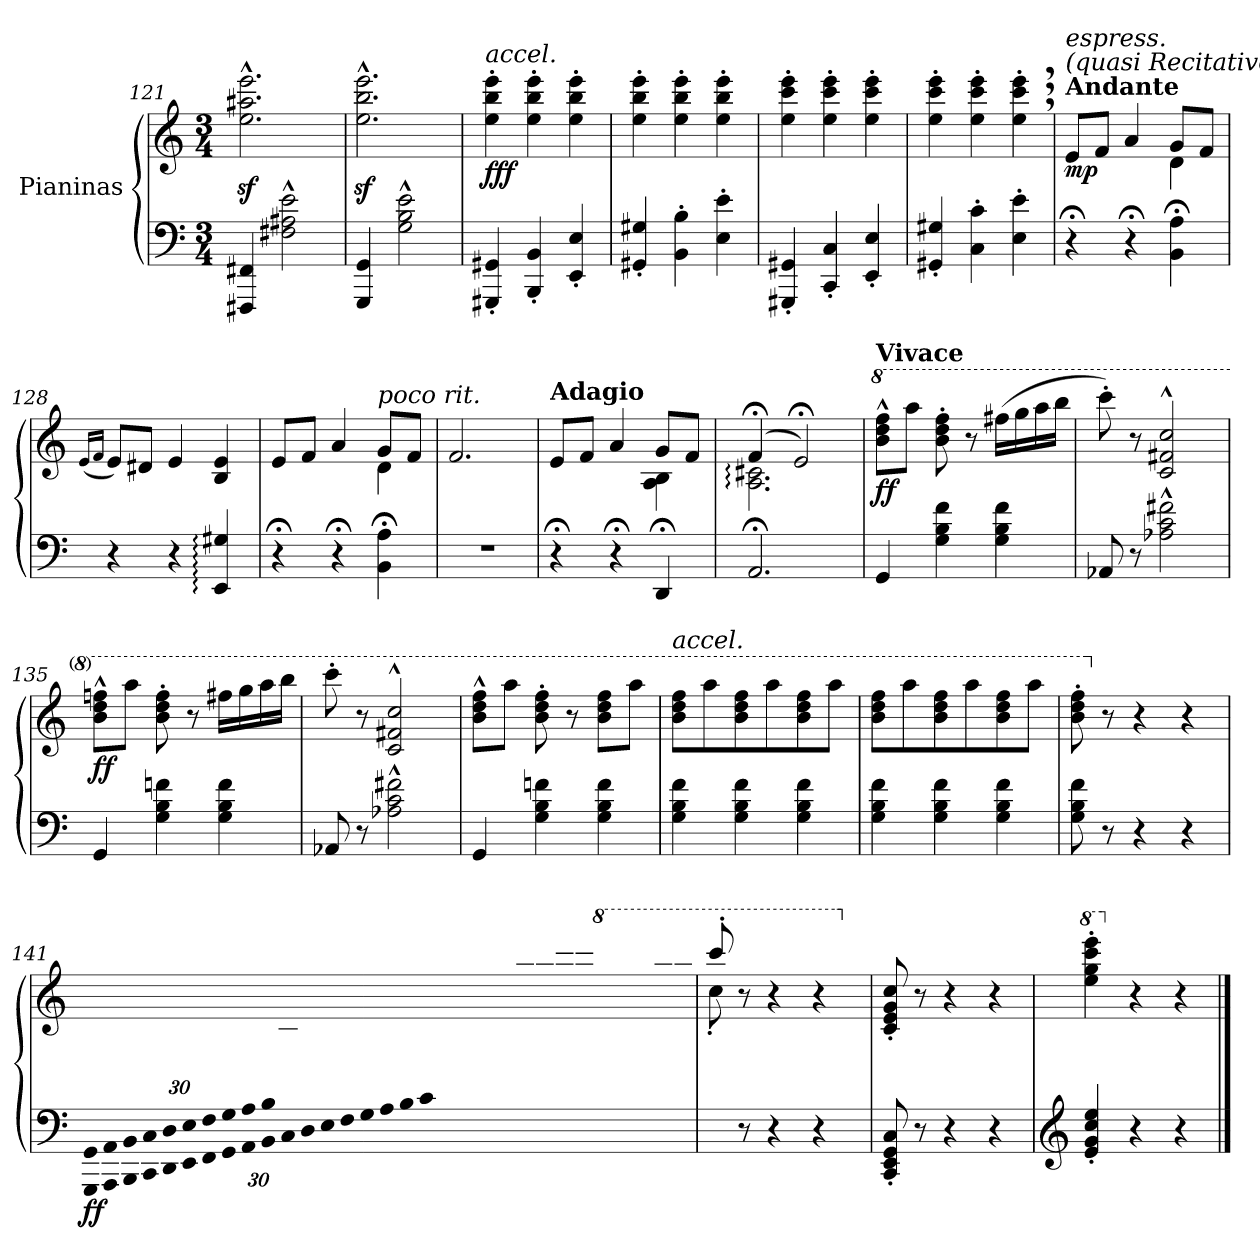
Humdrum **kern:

**kern	**kern	**dynam
*part1	*part1	*part1
*staff2	*staff1	*staff1/2
*I"Pianinas	*	*
*clefF4	*clefG2	*
*k[]	*k[]	*
*M3/4	*M3/4	*
=121	=121	=121
4FFF#X/ 4FF#X/	2.ee\z<^^ 2.aa#X\z<^^ 2.eee\z<^^	.
2F#X\^^ 2A#X\^^ 2e\^^	.	.
=122	=122	=122
4GGG/ 4GG/	2.ee\z<^^ 2.bb\z<^^ 2.eee\z<^^	.
2G\^^ 2B\^^ 2e\^^	.	.
=123	=123	=123
*	*MM190	*
!	!LO:TX:a:i:t=accel.	!
!	!	!LO:DY:b
4GGG#X/' 4GG#X/'	4ee\' 4bb\' 4eee\'	fff
4BBB/' 4BB/'	4ee\' 4bb\' 4eee\'	.
*	*MM196	*
4EE/' 4E/'	4ee\' 4bb\' 4eee\'	.
=124	=124	=124
4GG#X/' 4G#X/'	4ee\' 4bb\' 4eee\'	.
*	*MM206	*
4BB\' 4B\'	4ee\' 4bb\' 4eee\'	.
4E\' 4e\'	4ee\' 4bb\' 4eee\'	.
=125	=125	=125
*	*MM219	*
4GGG#X/' 4GG#X/'	4ee\' 4ccc\' 4eee\'	.
4CC/' 4C/'	4ee\' 4ccc\' 4eee\'	.
*	*MM227	*
4EE/' 4E/'	4ee\' 4ccc\' 4eee\'	.
=126	=126	=126
4GG#X/' 4G#X/'	4ee\' 4ccc\' 4eee\'	.
*	*MM233	*
4C\' 4c\'	4ee\' 4ccc\' 4eee\'	.
4E\' 4e\'	4ee\', 4ccc\', 4eee\',	.
=127	=127	=127
*	*MM160	*
*	*^	*
!	!LO:TX:a:B:t=Andante	!	!
!	!LO:TX:a:i:t=(quasi Recitativo)	!	!
!	!LO:TX:a:i:t=espress.	!	!
!	!	!	!LO:DY:b
4r;<	8e/L	4ryy	mp
.	8f/J	.	.
4r;<	4a/	4ryy	.
4BB\;< 4A\;<	8g/L	4d\	.
.	8f/J	.	.
*	*v	*v	*
!!LO:PB:g=z
=128	=128	=128
*	*MM133	*
.	(16qe/LL	.
.	16qf/JJ	.
4r	8e/L)	.
.	8d#X/J	.
4r	4e/	.
4EE/: 4G#X/:	4B/ 4e/	.
=129	=129	=129
*	*MM150	*
*	*^	*
4r;<	8e/L	4ryy	.
.	8f/J	.	.
4r;<	4a/	4ryy	.
!	!LO:TX:a:i:t=poco rit.	!	!
4BB\;< 4A\;<	8g/L	4d\	.
.	8f/J	.	.
*	*v	*v	*
=130	=130	=130
*	*MM133	*
2.r	2.f/	.
=131	=131	=131
*	*MM123	*
*	*^	*
!	!LO:TX:a:B:t=Adagio	!	!
4r;<	8e/L	4ryy	.
.	8f/J	.	.
4r;<	4a/	4ryy	.
4DD;</	8g/L	4A\ 4B\	.
.	8f/J	.	.
=132	=132	=132	=132
2.AA;/	(4f;</	2.A\: 2.c#X\:	.
.	2e;</)	.	.
*	*v	*v	*
=133	=133	=133
*	*8va	*
*	*MM185	*
!	!LO:TX:a:B:t=Vivace	!
!	!	!LO:DY:b
4GG/	8bb\^^ 8ddd\^^ 8fff\^^L	ff
.	8aaa\J	.
4G\ 4B\ 4f\	8bb\' 8ddd\' 8fff\'	.
.	8r	.
4G\ 4B\ 4f\	(16fff#X\LL	.
.	16ggg\	.
.	16aaa\	.
.	16bbb\JJ	.
=134	=134	=134
8AA-X/	8cccc'\)	.
8r	8r	.
2A-X\^^ 2c\^^ 2f#X\^^	2cc/^^ 2ff#X/^^ 2ccc/^^	.
!!LO:LB:g=z
=135	=135	=135
!	!	!LO:DY:b
4GG/	8bb\^^ 8ddd\^^ 8fffn\^^L	ff
.	8aaa\J	.
4G\ 4B\ 4fn\	8bb\' 8ddd\' 8fff\'	.
.	8r	.
4G\ 4B\ 4f\	16fff#X\LL	.
.	16ggg\	.
.	16aaa\	.
.	16bbb\JJ	.
=136	=136	=136
8AA-X/	8cccc'\	.
8r	8r	.
2A-X\^^ 2c\^^ 2f#X\^^	2cc/^^ 2ff#X/^^ 2ccc/^^	.
=137	=137	=137
4GG/	8bb\^^ 8ddd\^^ 8fff\^^L	.
.	8aaa\J	.
4G\ 4B\ 4fn\	8bb\' 8ddd\' 8fff\'	.
.	8r	.
4G\ 4B\ 4f\	8bb\ 8ddd\ 8fff\L	.
.	8aaa\J	.
=138	=138	=138
*	*MM196	*
!	!LO:TX:a:i:t=accel.	!
4G\ 4B\ 4f\	8bb\ 8ddd\ 8fff\L	.
.	8aaa\	.
4G\ 4B\ 4f\	8bb\ 8ddd\ 8fff\	.
*	*MM206	*
.	8aaa\	.
4G\ 4B\ 4f\	8bb\ 8ddd\ 8fff\	.
.	8aaa\J	.
=139	=139	=139
*	*MM219	*
4G\ 4B\ 4f\	8bb\ 8ddd\ 8fff\L	.
.	8aaa\	.
4G\ 4B\ 4f\	8bb\ 8ddd\ 8fff\	.
*	*MM227	*
.	8aaa\	.
4G\ 4B\ 4f\	8bb\ 8ddd\ 8fff\	.
.	8aaa\J	.
=140	=140	=140
*	*MM233	*
8G\ 8B\ 8f\	8bb\' 8ddd\' 8fff\'	.
*	*X8va	*
8r	8r	.
4r	4r	.
4r	4r	.
!!LO:LB:g=z
=141	=141	=141
*Xbrackettup	*	*
*^	*	*
!	!	!LO:TX:a:i:t=glissando	!
!LO:N:vis=32	!LO:N:vis=32	!	!LO:DY:b=2
*	*	*^	*
960%23GG!/LLL	960%23GGG!\LLL	96%23ryy	160%69ryy	ff
!LO:N:vis=32	!LO:N:vis=32	!	!	!
960%23AA!/	960%23AAA!\	.	.	.
!LO:N:vis=32	!LO:N:vis=32	!	!	!
960%23BB!/	960%23BBB!\	.	.	.
!LO:N:vis=32	!LO:N:vis=32	!	!	!
960%23C!/	960%23CC!\	.	.	.
!LO:N:vis=32	!LO:N:vis=32	!	!	!
960%23D!/	960%23DD!\	.	.	.
!LO:N:vis=32	!LO:N:vis=32	!	!	!
960%23E!/	960%23EE!\	.	.	.
!LO:N:vis=32	!LO:N:vis=32	!	!	!
960%23F!/	960%23FF!\	.	.	.
!LO:N:vis=32	!LO:N:vis=32	!	!	!
960%23G!/	960%23GG!\	.	.	.
!LO:N:vis=32	!LO:N:vis=32	!	!	!
960%23A!/	960%23AA!\	.	.	.
!LO:N:vis=32	!LO:N:vis=32	!	!	!
960%23B!/	960%23BB!\	.	.	.
!	!LO:N:vis=32	!LO:N:vis=32	!	!
960%299ryy	960%23C!\	960%23c!/	.	.
!	!LO:N:vis=32	!LO:N:vis=32	!	!
.	960%23D!\	960%23d!/	.	.
!	!LO:N:vis=32	!LO:N:vis=32	!	!
.	960%23E!\	960%23e!/	.	.
!	!LO:N:vis=32	!LO:N:vis=32	!	!
.	960%23F!\	960%23f!/	.	.
!	!LO:N:vis=32	!LO:N:vis=32	!	!
.	960%23G!\	960%23g!/	.	.
!	!LO:N:vis=32	!LO:N:vis=32	!	!
.	960%23A!\	960%23a!/	.	.
!	!LO:N:vis=32	!LO:N:vis=32	!	!
.	960%23B!\	960%23b!/	.	.
!	!LO:N:vis=32	!LO:N:vis=32	!	!
.	960%23c!\	960%23cc!/	.	.
!	!	!LO:N:vis=32	!LO:N:vis=32	!
.	960%299ryy	960%23dd!/	960%23d!\	.
!	!	!LO:N:vis=32	!LO:N:vis=32	!
.	.	960%23ee!/	960%23e!\	.
!	!	!LO:N:vis=32	!LO:N:vis=32	!
.	.	960%23ff!/	960%23f!\	.
!	!	!LO:N:vis=32	!LO:N:vis=32	!
.	.	960%23gg!/	960%23g!\	.
!	!	!LO:N:vis=32	!LO:N:vis=32	!
.	.	960%23aa!/	960%23a!\	.
!	!	!LO:N:vis=32	!LO:N:vis=32	!
120%23ryy	.	960%23bb!/	960%23b!\	.
!	!	!LO:N:vis=32	!LO:N:vis=32	!
.	.	960%23ccc!/	960%23cc!\	.
!	!	!LO:N:vis=32	!LO:N:vis=32	!
.	.	960%23ddd!/	960%23dd!\	.
*	*	*8va	*	*
!	!	!LO:N:vis=32	!	!
*	*	*8va	*	*
!	!	!	!LO:N:vis=32	!
.	.	960%23eee!/	960%23ee!\	.
!	!	!LO:N:vis=32	!LO:N:vis=32	!
.	.	960%23fff!/	960%23ff!\	.
!	!	!LO:N:vis=32	!LO:N:vis=32	!
.	.	960%23ggg!/	960%23gg!\	.
!	!	!LO:N:vis=32	!LO:N:vis=32	!
.	.	960%23aaa!/	960%23aa!\	.
!	!	!LO:N:vis=32	!LO:N:vis=32	!
.	.	960%23bbb!/JJJ	960%23bb!\JJJ	.
*v	*v	*	*	*
=142	=142	=142	=142
*	*8va	*	*
*	*8va	*	*
8ryy	8cccc'/	8ccc'\	.
8r	8r	2ryy	.
4r	4r	.	.
4r	4r	.	.
.	.	8ryy	.
*	*v	*v	*
=143	=143	=143
*X8va	*	*
*	*X8va	*
8CC/' 8EE/' 8GG/' 8C/'	8c/' 8e/' 8g/' 8cc/'	.
8r	8r	.
4r	4r	.
4r	4r	.
=144	=144	=144
*clefG2	*	*
*	*8va	*
4e/' 4g/' 4cc/' 4ee/'	4eee\' 4ggg\' 4cccc\' 4eeee\'	.
*	*X8va	*
4r	4r	.
4r	4r	.
*	*X8va	*
*X8va	*	*
==	==	==
*-	*-	*-
